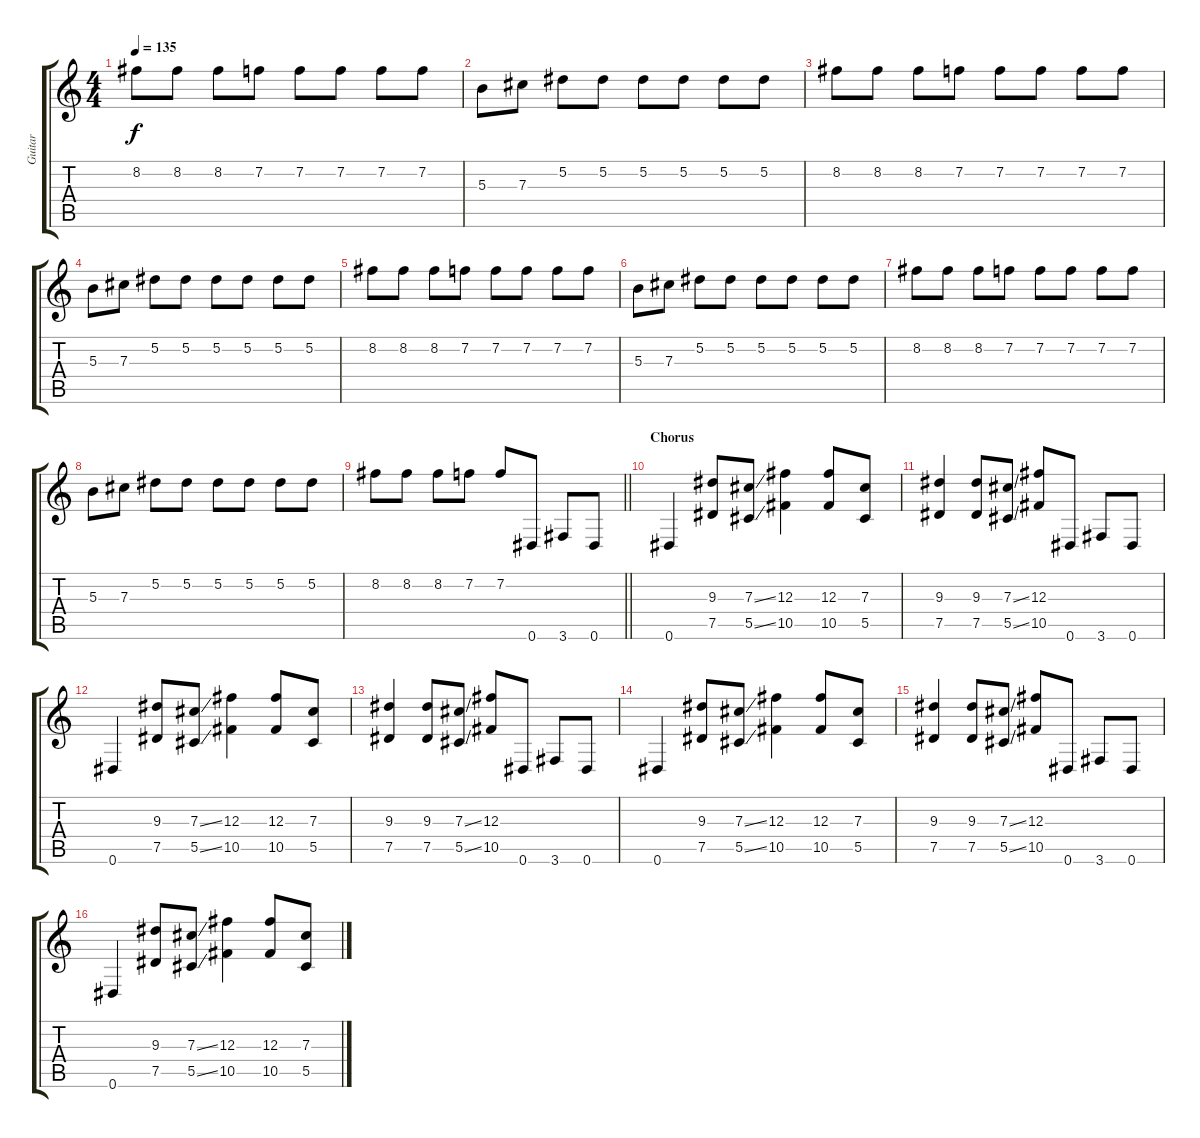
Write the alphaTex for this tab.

\track ("Guitar" "Guitar") {instrument distortionguitar}
\staff {score tabs}
\tuning (Eb4 Bb3 Gb3 Db3 Ab2 Eb2) {hide}
\ts (4 4)
\tempo 135
\clef g2
\ks c
8.2.8{dy f} 8.2.8 8.2.8 7.2.8 7.2.8 7.2.8 7.2.8 7.2.8 |
5.3.8 7.3.8 5.2.8 5.2.8 5.2.8 5.2.8 5.2.8 5.2.8 |
8.2.8 8.2.8 8.2.8 7.2.8 7.2.8 7.2.8 7.2.8 7.2.8 |
5.3.8 7.3.8 5.2.8 5.2.8 5.2.8 5.2.8 5.2.8 5.2.8 |
8.2.8 8.2.8 8.2.8 7.2.8 7.2.8 7.2.8 7.2.8 7.2.8 |
5.3.8 7.3.8 5.2.8 5.2.8 5.2.8 5.2.8 5.2.8 5.2.8 |
8.2.8 8.2.8 8.2.8 7.2.8 7.2.8 7.2.8 7.2.8 7.2.8 |
5.3.8 7.3.8 5.2.8 5.2.8 5.2.8 5.2.8 5.2.8 5.2.8 |
\barLineRight lightlight
8.2.8 8.2.8 8.2.8 7.2.8 7.2.8 0.6.8 3.6.8 0.6.8 |
\section ("" "Chorus")
0.6.4 (9.3 7.5).8 (7.3{ss} 5.5{ss}).8 (12.3 10.5).4 (12.3 10.5).8 (7.3 5.5).8 |
(9.3 7.5).4 (9.3 7.5).8 (7.3{ss} 5.5{ss}).8 (12.3 10.5).8 0.6.8 3.6.8 0.6.8 |
0.6.4 (9.3 7.5).8 (7.3{ss} 5.5{ss}).8 (12.3 10.5).4 (12.3 10.5).8 (7.3 5.5).8 |
(9.3 7.5).4 (9.3 7.5).8 (7.3{ss} 5.5{ss}).8 (12.3 10.5).8 0.6.8 3.6.8 0.6.8 |
0.6.4 (9.3 7.5).8 (7.3{ss} 5.5{ss}).8 (12.3 10.5).4 (12.3 10.5).8 (7.3 5.5).8 |
(9.3 7.5).4 (9.3 7.5).8 (7.3{ss} 5.5{ss}).8 (12.3 10.5).8 0.6.8 3.6.8 0.6.8 |
0.6.4 (9.3 7.5).8 (7.3{ss} 5.5{ss}).8 (12.3 10.5).4 (12.3 10.5).8 (7.3 5.5).8
